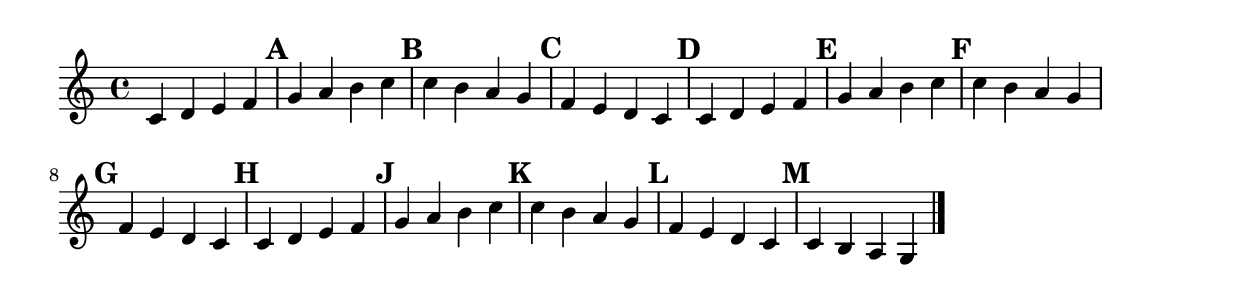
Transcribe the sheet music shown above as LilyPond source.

%% http://lsr.di.unimi.it/LSR/Item?id=202
%% see also http://www.lilypond.org/doc/v2.18/Documentation/snippets/repeats

%% Definitions for letter-based rehearsalmarks (complete)
%% ------------------------------------------------------
#(define (format-mark-box-letters-segno mark context)
  (markup #:line
    (#:center-column 
      (#:musicglyph "scripts.segno" 
        #:bold #:box (#:markletter (- (ly:context-property context 'rehearsalMark) 2))
        ))))

#(define (format-mark-box-letters-dsegno mark context)
  (markup #:line
    (#:center-column 
      (#:line (#:musicglyph "scripts.segno" #:hspace 0.5 #:musicglyph "scripts.segno")
        #:bold #:box (#:markletter (- (ly:context-property context 'rehearsalMark) 2))
        ))))

#(define (format-mark-box-letters-coda mark context)
  (markup #:line
    (#:center-column 
      (#:fontsize 3 #:musicglyph "scripts.coda" 
        #:bold #:box (#:markletter (- (ly:context-property context 'rehearsalMark) 2))
        ))))

#(define (format-mark-box-letters-dcoda mark context)
  (markup #:line
    (#:center-column 
      (#:line (#:fontsize 3 #:musicglyph "scripts.coda" #:hspace 0.5 #:fontsize 3 #:musicglyph "scripts.coda")
        #:bold #:box (#:markletter (- (ly:context-property context 'rehearsalMark) 2))
        ))))

#(define (format-mark-box-letters-varcoda mark context)
  (markup #:line
    (#:center-column 
      (#:fontsize 3 #:musicglyph "scripts.varcoda" 
        #:bold #:box (#:markletter (- (ly:context-property context 'rehearsalMark) 2))
        ))))

#(define (format-mark-box-letters-dvarcoda mark context)
  (markup #:line
    (#:center-column 
      (#:line (#:fontsize 3 #:musicglyph "scripts.varcoda" #:hspace 0.5 #:fontsize 3 #:musicglyph "scripts.varcoda")
        #:bold #:box (#:markletter (- (ly:context-property context 'rehearsalMark) 2))
        ))))

%% Definitions for alphabet-based rehearsalmarks (segno and coda-marks)
%% --------------------------------------------------------------------
#(define (format-mark-box-alphabet-segno mark context)
  (markup #:line
    (#:center-column 
      (#:musicglyph "scripts.segno" 
        #:bold #:box (#:markalphabet (- (ly:context-property context 'rehearsalMark) 2))
        ))))

#(define (format-mark-box-alphabet-coda mark context)
  (markup #:line
    (#:center-column 
      (#:fontsize 3 #:musicglyph "scripts.coda" 
        #:bold #:box (#:markalphabet (- (ly:context-property context 'rehearsalMark) 2))
        ))))

%% Definitions for barnumber-based rehearsalmarks (segno and coda-marks)
%% ---------------------------------------------------------------------
#(define (format-mark-box-barnumber-segno mark context)
  (markup #:line
    (#:center-column 
      (#:musicglyph "scripts.segno" 
        #:bold #:box (number->string (ly:context-property context 'currentBarNumber))
        ))))

#(define (format-mark-box-barnumber-coda mark context)
  (markup #:line
    (#:center-column 
      (#:fontsize 3 #:musicglyph "scripts.coda" 
        #:bold #:box (number->string (ly:context-property context 'currentBarNumber))
        ))))

%% Definitions for number-based rehearsalmarks (segno and coda-marks)
%% --------------------------------------------------------------------
#(define (format-mark-box-numbers-segno mark context)
  (markup #:line
    (#:center-column 
      (#:musicglyph "scripts.segno" 
        #:bold #:box (number->string (- (ly:context-property context 'rehearsalMark) 1))
        ))))

#(define (format-mark-box-numbers-coda mark context)
  (markup #:line
    (#:center-column 
      (#:fontsize 3 #:musicglyph "scripts.coda" 
        #:bold #:box (number->string (- (ly:context-property context 'rehearsalMark) 1))
        ))))


%% some variables        
%% -----------------
stdMarkFormat = { 
  \set Score.markFormatter = #format-mark-box-letters
}

markDefault = {
  \stdMarkFormat % this resets a possible previous segno/coda-mark
  \mark \default
}

markDefaultSegno = {
  \set Score.markFormatter = #format-mark-box-letters-segno
  \once \override Score.RehearsalMark.baseline-skip = #5
  \mark \default
}

markDefaultDSegno = {
  \set Score.markFormatter = #format-mark-box-letters-dsegno
  \once \override Score.RehearsalMark.baseline-skip = #5
  \mark \default
}

markDefaultCoda = {
  \set Score.markFormatter = #format-mark-box-letters-coda
  \once \override Score.RehearsalMark.baseline-skip = #6
  \mark \default
}

markDefaultDCoda = {
  \set Score.markFormatter = #format-mark-box-letters-dcoda
  \once \override Score.RehearsalMark.baseline-skip = #6
  \mark \default
}

markDefaultVarCoda = {
  \set Score.markFormatter = #format-mark-box-letters-varcoda
  \once \override Score.RehearsalMark.baseline-skip = #6
  \mark \default
}

markDefaultDVarCoda = {
  \set Score.markFormatter = #format-mark-box-letters-dvarcoda
  \once \override Score.RehearsalMark.baseline-skip = #6
  \mark \default
}

\score { {
  \relative c' {
    c d e f 
    \markDefault
    g a b c
    \markDefaultSegno
    c b a g 
    \markDefault
    f e d c
    \markDefaultCoda
    c d e f 
    \markDefault
    g a b c
    \markDefaultVarCoda
    c b a g 
    \markDefault
    f e d c
    \markDefaultDSegno
    c d e f 
    \markDefault
    g a b c
    \markDefaultDCoda
    c b a g 
    \markDefault
    f e d c
    \markDefaultDVarCoda
    c b a g 
    \bar "|." }
  }
  \layout {
    indent = 0\cm
    ragged-right = ##t
  }
}



